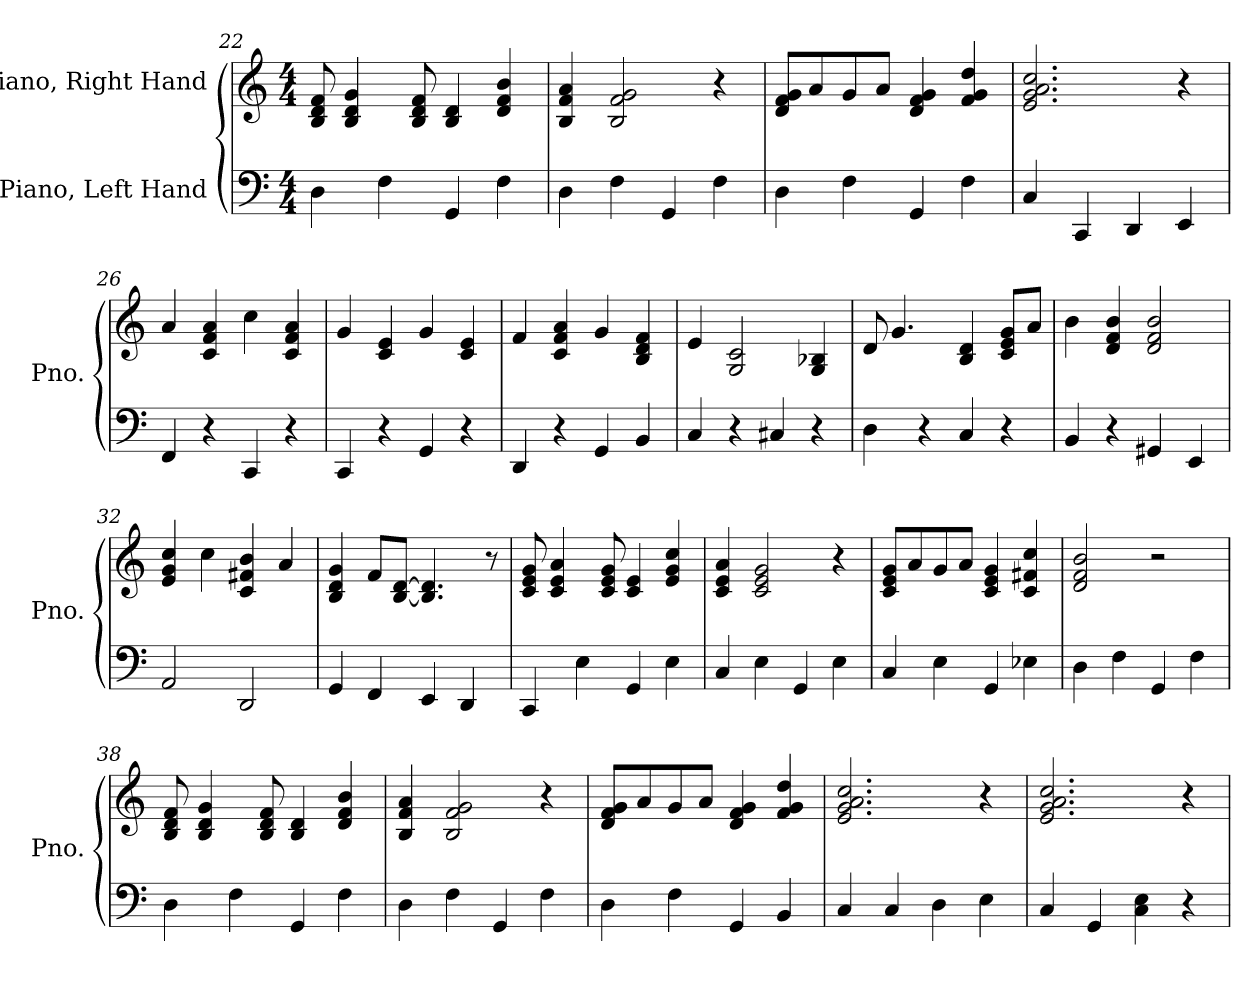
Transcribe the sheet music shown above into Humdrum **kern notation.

**kern	**kern
*part2	*part1
*staff2	*staff1
*I"Piano, Left Hand	*I"Piano, Right Hand
*I'Pno.	*I'Pno.
*clefF4	*clefG2
*k[]	*k[]
*M4/4	*M4/4
=22	=22
4D\	8B/ 8d/ 8f/
.	4B/ 4d/ 4g/
4F\	.
.	8B/ 8d/ 8f/
4GG/	4B/ 4d/
4F\	4d/ 4f/ 4b/
=23	=23
4D\	4B/ 4f/ 4a/
4F\	2B/ 2f/ 2g/
4GG/	.
4F\	4r
!!LO:LB:g=z
=24	=24
4D\	8d/ 8f/ 8g/L
.	8a/
4F\	8g/
.	8a/J
4GG/	4d/ 4f/ 4g/
4F\	4f/ 4g/ 4dd/
=25	=25
4C/	2.e/ 2.g/ 2.a/ 2.cc/
4CC/	.
4DD/	.
4EE/	4r
=26	=26
4FF/	4a/
4r	4c/ 4f/ 4a/
4CC/	4cc\
4r	4c/ 4f/ 4a/
=27	=27
4CC/	4g/
4r	4c/ 4e/
4GG/	4g/
4r	4c/ 4e/
=28	=28
4DD/	4f/
4r	4c/ 4f/ 4a/
4GG/	4g/
4BB/	4B/ 4d/ 4f/
=29	=29
4C/	4e/
4r	2G/ 2c/
4C#X/	.
4r	4G/ 4B-X/
=30	=30
4D\	8d/
.	4.g/
4r	.
4C/	4B/ 4d/
4r	8c/ 8e/ 8g/L
.	8a/J
!!LO:LB:g=z
=31	=31
4BB/	4b\
4r	4d/ 4f/ 4b/
4GG#X/	2d/ 2f/ 2b/
4EE/	.
=32	=32
2AA/	4e/ 4g/ 4cc/
.	4cc\
2DD/	4c/ 4f#X/ 4b/
.	4a/
=33	=33
4GG/	4B/ 4d/ 4g/
4FF/	8f/L
.	[8B/ [8d/J
4EE/	4.B/] 4.d/]
4DD/	.
.	8r
=34	=34
4CC/	8c/ 8e/ 8g/
.	4c/ 4e/ 4a/
4E\	.
.	8c/ 8e/ 8g/
4GG/	4c/ 4e/
4E\	4e/ 4g/ 4cc/
=35	=35
4C/	4c/ 4e/ 4a/
4E\	2c/ 2e/ 2g/
4GG/	.
4E\	4r
=36	=36
4C/	8c/ 8e/ 8g/L
.	8a/
4E\	8g/
.	8a/J
4GG/	4c/ 4e/ 4g/
4E-X\	4c/ 4f#X/ 4cc/
=37	=37
4D\	2d/ 2f/ 2b/
4F\	.
4GG/	2r
4F\	.
!!LO:PB:g=z
=38	=38
4D\	8B/ 8d/ 8f/
.	4B/ 4d/ 4g/
4F\	.
.	8B/ 8d/ 8f/
4GG/	4B/ 4d/
4F\	4d/ 4f/ 4b/
=39	=39
4D\	4B/ 4f/ 4a/
4F\	2B/ 2f/ 2g/
4GG/	.
4F\	4r
=40	=40
4D\	8d/ 8f/ 8g/L
.	8a/
4F\	8g/
.	8a/J
4GG/	4d/ 4f/ 4g/
4BB/	4f/ 4g/ 4dd/
=41	=41
4C/	2.e/ 2.g/ 2.a/ 2.cc/
4C/	.
4D\	.
4E\	4r
=42	=42
4C/	2.e/ 2.g/ 2.a/ 2.cc/
4GG/	.
4C\ 4E\	.
4r	4r
=	=
*-	*-
